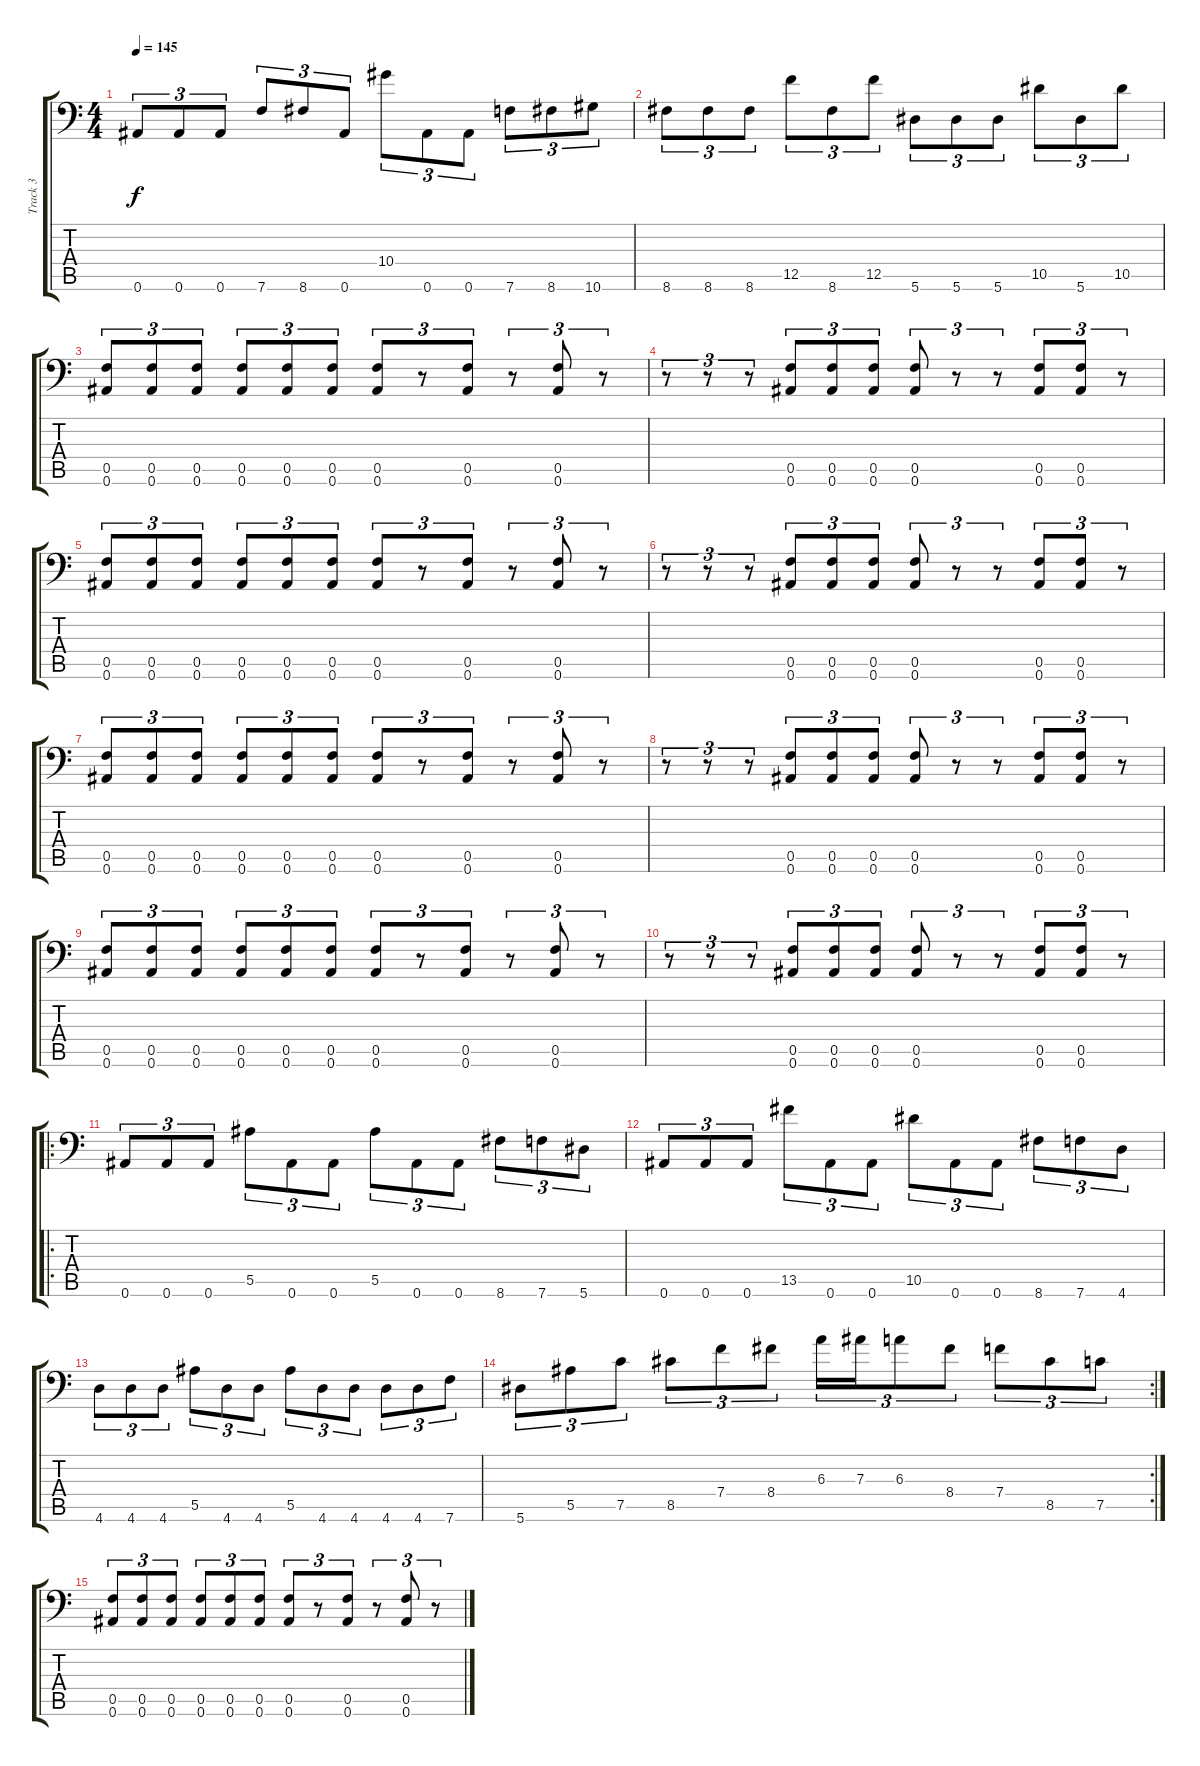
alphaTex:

\track ("Track 3" "Track 3") {instrument distortionguitar}
\staff {score tabs}
\tuning (C4 G3 Eb3 Bb2 F2 Bb1) {hide}
\ts (4 4)
\tempo 145
\clef f4
\ks c
0.6.8{tu (3 2) dy f} 0.6.8{tu (3 2)} 0.6.8{tu (3 2)} 7.6.8{tu (3 2)} 8.6.8{tu (3 2)} 0.6.8{tu (3 2)} 10.4.8{tu (3 2)} 0.6.8{tu (3 2)} 0.6.8{tu (3 2)} 7.6.8{tu (3 2)} 8.6.8{tu (3 2)} 10.6.8{tu (3 2)} |
8.6.8{tu (3 2)} 8.6.8{tu (3 2)} 8.6.8{tu (3 2)} 12.5.8{tu (3 2)} 8.6.8{tu (3 2)} 12.5.8{tu (3 2)} 5.6.8{tu (3 2)} 5.6.8{tu (3 2)} 5.6.8{tu (3 2)} 10.5.8{tu (3 2)} 5.6.8{tu (3 2)} 10.5.8{tu (3 2)} |
(0.5 0.6).8{tu (3 2)} (0.5 0.6).8{tu (3 2)} (0.5 0.6).8{tu (3 2)} (0.5 0.6).8{tu (3 2)} (0.5 0.6).8{tu (3 2)} (0.5 0.6).8{tu (3 2)} (0.5 0.6).8{tu (3 2)} r.8{tu (3 2)} (0.5 0.6).8{tu (3 2)} r.8{tu (3 2)} (0.5 0.6).8{tu (3 2)} r.8{tu (3 2)} |
r.8{tu (3 2)} r.8{tu (3 2)} r.8{tu (3 2)} (0.5 0.6).8{tu (3 2)} (0.5 0.6).8{tu (3 2)} (0.5 0.6).8{tu (3 2)} (0.5 0.6).8{tu (3 2)} r.8{tu (3 2)} r.8{tu (3 2)} (0.5 0.6).8{tu (3 2)} (0.5 0.6).8{tu (3 2)} r.8{tu (3 2)} |
(0.5 0.6).8{tu (3 2)} (0.5 0.6).8{tu (3 2)} (0.5 0.6).8{tu (3 2)} (0.5 0.6).8{tu (3 2)} (0.5 0.6).8{tu (3 2)} (0.5 0.6).8{tu (3 2)} (0.5 0.6).8{tu (3 2)} r.8{tu (3 2)} (0.5 0.6).8{tu (3 2)} r.8{tu (3 2)} (0.5 0.6).8{tu (3 2)} r.8{tu (3 2)} |
r.8{tu (3 2)} r.8{tu (3 2)} r.8{tu (3 2)} (0.5 0.6).8{tu (3 2)} (0.5 0.6).8{tu (3 2)} (0.5 0.6).8{tu (3 2)} (0.5 0.6).8{tu (3 2)} r.8{tu (3 2)} r.8{tu (3 2)} (0.5 0.6).8{tu (3 2)} (0.5 0.6).8{tu (3 2)} r.8{tu (3 2)} |
(0.5 0.6).8{tu (3 2)} (0.5 0.6).8{tu (3 2)} (0.5 0.6).8{tu (3 2)} (0.5 0.6).8{tu (3 2)} (0.5 0.6).8{tu (3 2)} (0.5 0.6).8{tu (3 2)} (0.5 0.6).8{tu (3 2)} r.8{tu (3 2)} (0.5 0.6).8{tu (3 2)} r.8{tu (3 2)} (0.5 0.6).8{tu (3 2)} r.8{tu (3 2)} |
r.8{tu (3 2)} r.8{tu (3 2)} r.8{tu (3 2)} (0.5 0.6).8{tu (3 2)} (0.5 0.6).8{tu (3 2)} (0.5 0.6).8{tu (3 2)} (0.5 0.6).8{tu (3 2)} r.8{tu (3 2)} r.8{tu (3 2)} (0.5 0.6).8{tu (3 2)} (0.5 0.6).8{tu (3 2)} r.8{tu (3 2)} |
(0.5 0.6).8{tu (3 2)} (0.5 0.6).8{tu (3 2)} (0.5 0.6).8{tu (3 2)} (0.5 0.6).8{tu (3 2)} (0.5 0.6).8{tu (3 2)} (0.5 0.6).8{tu (3 2)} (0.5 0.6).8{tu (3 2)} r.8{tu (3 2)} (0.5 0.6).8{tu (3 2)} r.8{tu (3 2)} (0.5 0.6).8{tu (3 2)} r.8{tu (3 2)} |
r.8{tu (3 2)} r.8{tu (3 2)} r.8{tu (3 2)} (0.5 0.6).8{tu (3 2)} (0.5 0.6).8{tu (3 2)} (0.5 0.6).8{tu (3 2)} (0.5 0.6).8{tu (3 2)} r.8{tu (3 2)} r.8{tu (3 2)} (0.5 0.6).8{tu (3 2)} (0.5 0.6).8{tu (3 2)} r.8{tu (3 2)} |
\ro
0.6.8{tu (3 2)} 0.6.8{tu (3 2)} 0.6.8{tu (3 2)} 5.5.8{tu (3 2)} 0.6.8{tu (3 2)} 0.6.8{tu (3 2)} 5.5.8{tu (3 2)} 0.6.8{tu (3 2)} 0.6.8{tu (3 2)} 8.6.8{tu (3 2)} 7.6.8{tu (3 2)} 5.6.8{tu (3 2)} |
0.6.8{tu (3 2)} 0.6.8{tu (3 2)} 0.6.8{tu (3 2)} 13.5.8{tu (3 2)} 0.6.8{tu (3 2)} 0.6.8{tu (3 2)} 10.5.8{tu (3 2)} 0.6.8{tu (3 2)} 0.6.8{tu (3 2)} 8.6.8{tu (3 2)} 7.6.8{tu (3 2)} 4.6.8{tu (3 2)} |
4.6.8{tu (3 2)} 4.6.8{tu (3 2)} 4.6.8{tu (3 2)} 5.5.8{tu (3 2)} 4.6.8{tu (3 2)} 4.6.8{tu (3 2)} 5.5.8{tu (3 2)} 4.6.8{tu (3 2)} 4.6.8{tu (3 2)} 4.6.8{tu (3 2)} 4.6.8{tu (3 2)} 7.6.8{tu (3 2)} |
\rc 2
5.6.8{tu (3 2)} 5.5.8{tu (3 2)} 7.5.8{tu (3 2)} 8.5.8{tu (3 2)} 7.4.8{tu (3 2)} 8.4.8{tu (3 2)} 6.3.16{tu (3 2)} 7.3.16{tu (3 2)} 6.3.8{tu (3 2)} 8.4.8{tu (3 2)} 7.4.8{tu (3 2)} 8.5.8{tu (3 2)} 7.5.8{tu (3 2)} |
(0.5 0.6).8{tu (3 2)} (0.5 0.6).8{tu (3 2)} (0.5 0.6).8{tu (3 2)} (0.5 0.6).8{tu (3 2)} (0.5 0.6).8{tu (3 2)} (0.5 0.6).8{tu (3 2)} (0.5 0.6).8{tu (3 2)} r.8{tu (3 2)} (0.5 0.6).8{tu (3 2)} r.8{tu (3 2)} (0.5 0.6).8{tu (3 2)} r.8{tu (3 2)}
